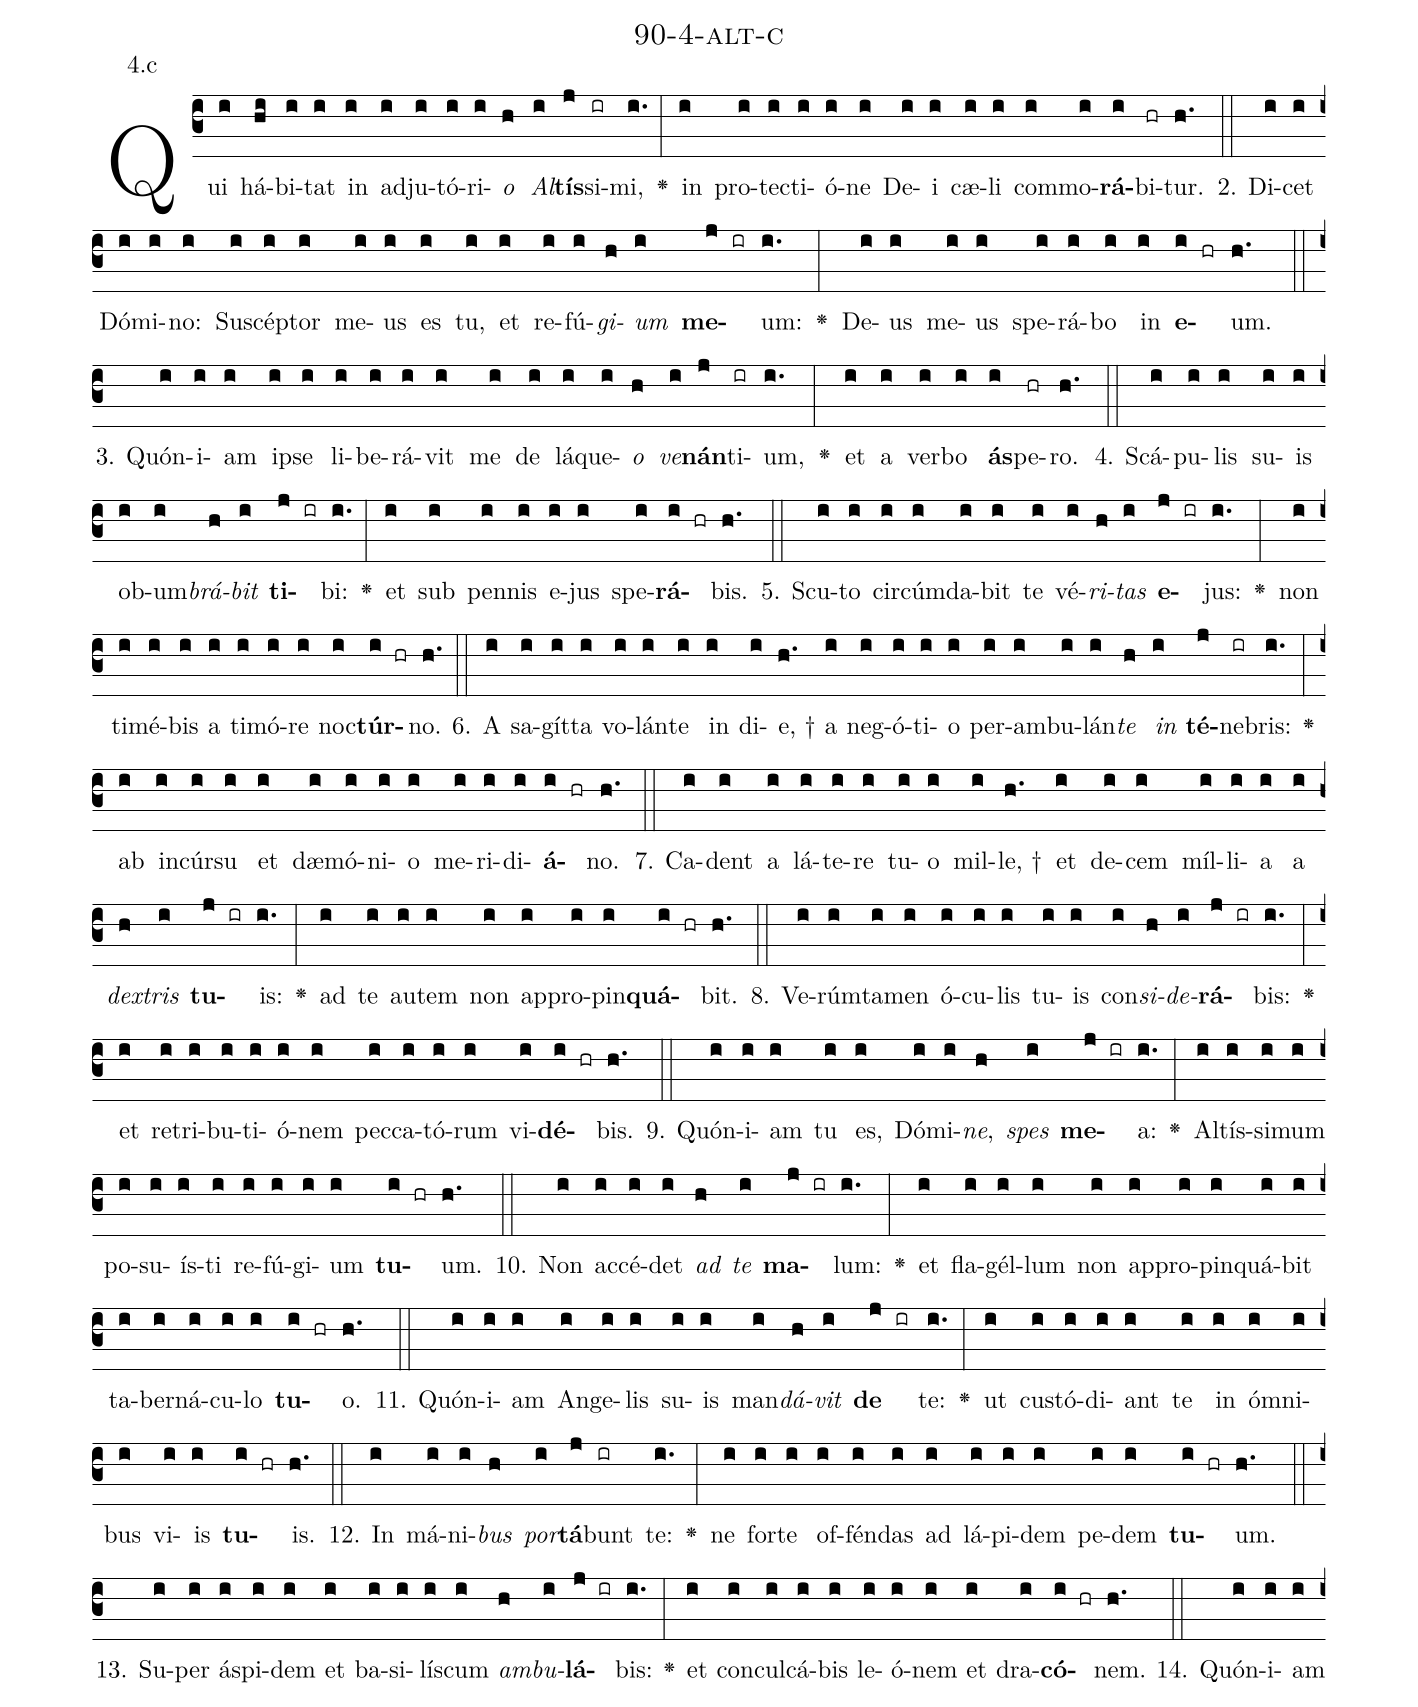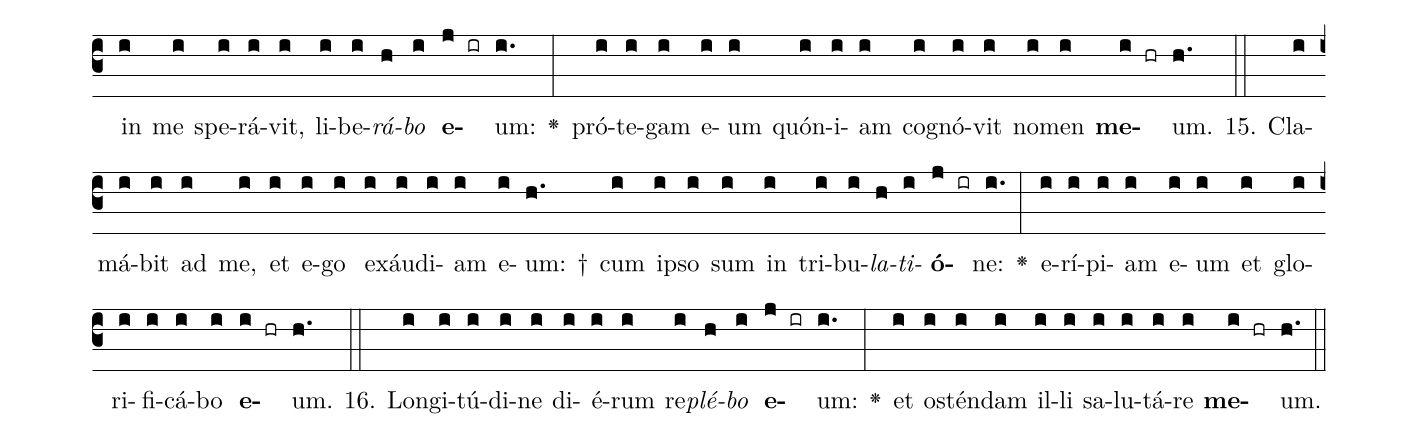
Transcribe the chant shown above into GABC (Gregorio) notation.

name: 90-4-alt-c;
annotation: 4.c;
%%
(c3)Qui(i) há(hi)bi(i)tat(i) in(i) ad(i)ju(i)tó(i)ri(i)<i>o</i>(h) <i>Al</i>(i)<b>tís</b>(j)si(ir)mi,(i.) <v>\greheightstar</v>(:) in(i) pro(i)tec(i)ti(i)ó(i)ne(i) De(i)i(i) cæ(i)li(i) com(i)mo(i)<b>rá</b>(i)bi(hr)tur.(h.) (::)
2. Di(i)cet(i) Dó(i)mi(i)no:(i) Su(i)scép(i)tor(i) me(i)us(i) es(i) tu,(i) et(i) re(i)fú(i)<i>gi</i>(h)<i>um</i>(i) <b>me</b>(j ir)um:(i.) <v>\greheightstar</v>(:) De(i)us(i) me(i)us(i) spe(i)rá(i)bo(i) in(i) <b>e</b>(i hr)um.(h.) (::)
3. Quón(i)i(i)am(i) ip(i)se(i) li(i)be(i)rá(i)vit(i) me(i) de(i) lá(i)que(i)<i>o</i>(h) <i>ve</i>(i)<b>nán</b>(j)ti(ir)um,(i.) <v>\greheightstar</v>(:) et(i) a(i) ver(i)bo(i) <b>ás</b>(i)pe(hr)ro.(h.) (::)
4. Scá(i)pu(i)lis(i) su(i)is(i) ob(i)um(i)<i>brá</i>(h)<i>bit</i>(i) <b>ti</b>(j ir)bi:(i.) <v>\greheightstar</v>(:) et(i) sub(i) pen(i)nis(i) e(i)jus(i) spe(i)<b>rá</b>(i hr)bis.(h.) (::)
5. Scu(i)to(i) cir(i)cúm(i)da(i)bit(i) te(i) vé(i)<i>ri</i>(h)<i>tas</i>(i) <b>e</b>(j ir)jus:(i.) <v>\greheightstar</v>(:) non(i) ti(i)mé(i)bis(i) a(i) ti(i)mó(i)re(i) noc(i)<b>túr</b>(i hr)no.(h.) (::)
6. A(i) sa(i)gít(i)ta(i) vo(i)lán(i)te(i) in(i) di(i)e, †(h.) a(i) neg(i)ó(i)ti(i)o(i) per(i)am(i)bu(i)lán(i)<i>te</i>(h) <i>in</i>(i) <b>té</b>(j)ne(ir)bris:(i.) <v>\greheightstar</v>(:) ab(i) in(i)cúr(i)su(i) et(i) dæ(i)mó(i)ni(i)o(i) me(i)ri(i)di(i)<b>á</b>(i hr)no.(h.) (::)
7. Ca(i)dent(i) a(i) lá(i)te(i)re(i) tu(i)o(i) mil(i)le, †(h.) et(i) de(i)cem(i) míl(i)li(i)a(i) a(i) <i>dex</i>(h)<i>tris</i>(i) <b>tu</b>(j ir)is:(i.) <v>\greheightstar</v>(:) ad(i) te(i) au(i)tem(i) non(i) ap(i)pro(i)pin(i)<b>quá</b>(i hr)bit.(h.) (::)
8. Ve(i)rúm(i)ta(i)men(i) ó(i)cu(i)lis(i) tu(i)is(i) con(i)<i>si</i>(h)<i>de</i>(i)<b>rá</b>(j ir)bis:(i.) <v>\greheightstar</v>(:) et(i) re(i)tri(i)bu(i)ti(i)ó(i)nem(i) pec(i)ca(i)tó(i)rum(i) vi(i)<b>dé</b>(i hr)bis.(h.) (::)
9. Quón(i)i(i)am(i) tu(i) es,(i) Dó(i)mi(i)<i>ne</i>,(h) <i>spes</i>(i) <b>me</b>(j ir)a:(i.) <v>\greheightstar</v>(:) Al(i)tís(i)si(i)mum(i) po(i)su(i)ís(i)ti(i) re(i)fú(i)gi(i)um(i) <b>tu</b>(i hr)um.(h.) (::)
10. Non(i) ac(i)cé(i)det(i) <i>ad</i>(h) <i>te</i>(i) <b>ma</b>(j ir)lum:(i.) <v>\greheightstar</v>(:) et(i) fla(i)gél(i)lum(i) non(i) ap(i)pro(i)pin(i)quá(i)bit(i) ta(i)ber(i)ná(i)cu(i)lo(i) <b>tu</b>(i hr)o.(h.) (::)
11. Quón(i)i(i)am(i) An(i)ge(i)lis(i) su(i)is(i) man(i)<i>dá</i>(h)<i>vit</i>(i) <b>de</b>(j ir) te:(i.) <v>\greheightstar</v>(:) ut(i) cus(i)tó(i)di(i)ant(i) te(i) in(i) óm(i)ni(i)bus(i) vi(i)is(i) <b>tu</b>(i hr)is.(h.) (::)
12. In(i) má(i)ni(i)<i>bus</i>(h) <i>por</i>(i)<b>tá</b>(j)bunt(ir) te:(i.) <v>\greheightstar</v>(:) ne(i) for(i)te(i) of(i)fén(i)das(i) ad(i) lá(i)pi(i)dem(i) pe(i)dem(i) <b>tu</b>(i hr)um.(h.) (::)
13. Su(i)per(i) ás(i)pi(i)dem(i) et(i) ba(i)si(i)lís(i)cum(i) <i>am</i>(h)<i>bu</i>(i)<b>lá</b>(j ir)bis:(i.) <v>\greheightstar</v>(:) et(i) con(i)cul(i)cá(i)bis(i) le(i)ó(i)nem(i) et(i) dra(i)<b>có</b>(i hr)nem.(h.) (::)
14. Quón(i)i(i)am(i) in(i) me(i) spe(i)rá(i)vit,(i) li(i)be(i)<i>rá</i>(h)<i>bo</i>(i) <b>e</b>(j ir)um:(i.) <v>\greheightstar</v>(:) pró(i)te(i)gam(i) e(i)um(i) quón(i)i(i)am(i) co(i)gnó(i)vit(i) no(i)men(i) <b>me</b>(i hr)um.(h.) (::)
15. Cla(i)má(i)bit(i) ad(i) me,(i) et(i) e(i)go(i) ex(i)áu(i)di(i)am(i) e(i)um: †(h.) cum(i) ip(i)so(i) sum(i) in(i) tri(i)bu(i)<i>la</i>(h)<i>ti</i>(i)<b>ó</b>(j ir)ne:(i.) <v>\greheightstar</v>(:) e(i)rí(i)pi(i)am(i) e(i)um(i) et(i) glo(i)ri(i)fi(i)cá(i)bo(i) <b>e</b>(i hr)um.(h.) (::)
16. Lon(i)gi(i)tú(i)di(i)ne(i) di(i)é(i)rum(i) re(i)<i>plé</i>(h)<i>bo</i>(i) <b>e</b>(j ir)um:(i.) <v>\greheightstar</v>(:) et(i) os(i)tén(i)dam(i) il(i)li(i) sa(i)lu(i)tá(i)re(i) <b>me</b>(i hr)um.(h.) (::)
